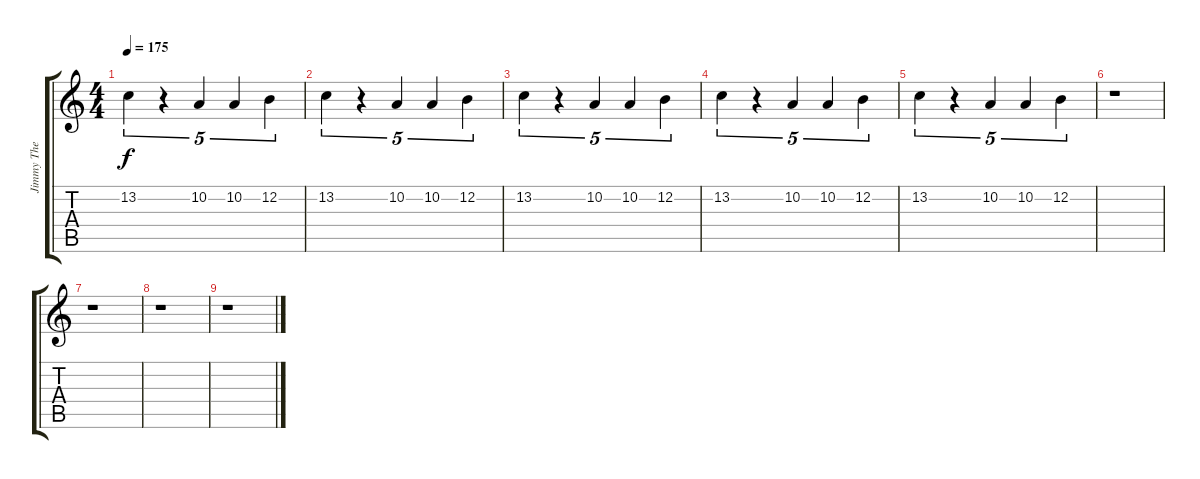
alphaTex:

\track ("Jimmy The Robot" "Jimmy The ") {instrument lead1square}
\staff {score tabs}
\tuning (E4 B3 G3 D3 A2 E2) {hide}
\ts (4 4)
\tempo 175
\clef g2
\ks c
13.2.4{tu (5 4) dy f} r.4{tu (5 4)} 10.2.4{tu (5 4)} 10.2.4{tu (5 4)} 12.2.4{tu (5 4)} |
13.2.4{tu (5 4)} r.4{tu (5 4)} 10.2.4{tu (5 4)} 10.2.4{tu (5 4)} 12.2.4{tu (5 4)} |
13.2.4{tu (5 4)} r.4{tu (5 4)} 10.2.4{tu (5 4)} 10.2.4{tu (5 4)} 12.2.4{tu (5 4)} |
13.2.4{tu (5 4)} r.4{tu (5 4)} 10.2.4{tu (5 4)} 10.2.4{tu (5 4)} 12.2.4{tu (5 4)} |
13.2.4{tu (5 4)} r.4{tu (5 4)} 10.2.4{tu (5 4)} 10.2.4{tu (5 4)} 12.2.4{tu (5 4)} |
r.1 |
r.1 |
r.1 |
r.1
